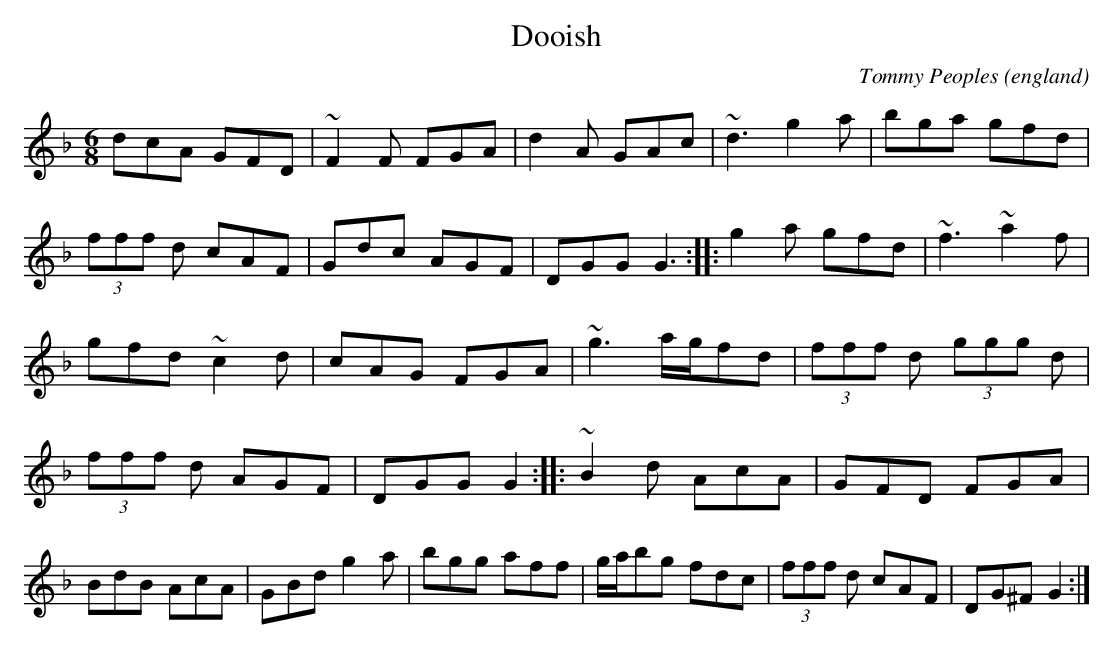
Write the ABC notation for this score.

X:1
T:Dooish
O:england
M:6/8
L:1/8
C:Tommy Peoples
K:GDor
dcA GFD|~F2F FGA|d2A GAc|~d3 g2a|bga gfd|\
(3fff d cAF|Gdc AGF|DGG G3::g2a gfd|~f3 ~a2f|\
gfd ~c2d|cAG FGA|~g3 a/g/fd|(3fff d (3ggg d|\
(3fff d AGF|DGG G2::~B2d AcA|GFD FGA|BdB AcA|\
GBd g2a|bgg aff|g/a/bg fdc|(3fff d cAF|DG^F G2:|
